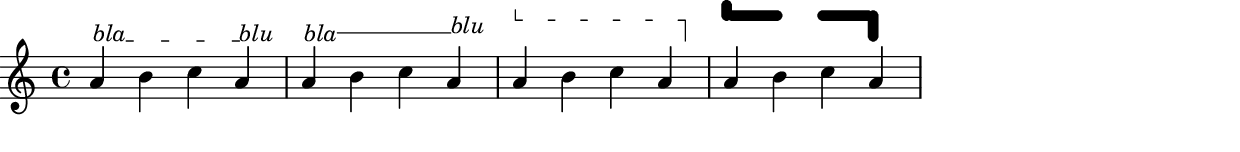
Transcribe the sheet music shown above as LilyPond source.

%% Generated by lilypond-book
%% Options: [exampleindent=10.16\mm,indent=0\mm,line-width=160\mm,paper-height=845.047\pt,paper-width=597.508\pt,papersize='(cons (* 597.508 pt) (* 845.047 pt))]
\include "lilypond-book-preamble.ly"


% ****************************************************************
% Start cut-&-pastable-section
% ****************************************************************

#(ly:set-option 'eps-box-padding 3.000000)



\paper {
  #(set-paper-size '(cons (* 597.508 pt) (* 845.047 pt)))
  indent = 0\mm
  line-width = 160\mm
  % offset the left padding, also add 1mm as lilypond creates cropped
  % images with a little space on the right
  line-width = #(- line-width (* mm  3.000000) (* mm 1))
}

\layout {
  
}




% ****************************************************************
% ly snippet:
% ****************************************************************
\sourcefilename "snippets/creating-text-spanners.ly"
\sourcefileline 0
%% DO NOT EDIT this file manually; it was automatically
%% generated from the LilyPond Wiki
%% (https://wiki.lilypond.community).
%%
%% Make any changes in the Wiki itself, or in
%% `Documentation/snippets/new/`, then run
%% `scripts/auxiliar/makelsr.pl`.
%%
%% This file is in the public domain.

\version "2.24.0"

\header {
%% Translation of GIT committish: a8a85e19654e46d725563e6deba44083ef137a2c
  texidocja = "
@code{\\startTextSpan} と @code{\\stopTextSpan} コマンドは、@c
ペダル記号やオッターバのようにテキスト スパナを容易に作成できます。@c
@code{TextSpanner} オブジェクトのプロパティをオーバライドすることで、@c
出力を変更することができます。
"
  doctitleja = "テキスト スパナを作成する"

%% Translation of GIT committish: de1e42ce512f3690387cdd065109bddff1b7bd6d
  texidocfr = "
Les commandes @code{\\startTextSpan} et @code{\\stopTextSpan} permettent
d'ajouter une ligne de prolongation aux indications textuelles, à
l'instar des indications de pédale ou d'octaviation.  Jouer sur les
propriétés de l'objet @code{TextSpanner} permet d'en modifier le rendu.
"

  doctitlefr = "Création d'extensions de texte"

%% Translation of GIT committish: 1bf2403e1cd7038a1e7ea62da560af601e3694fc
  texidoces = "
Las instrucciones @code{\\startTextSpan} y @code{\\stopTextSpan}
permiten la creación de elementos de extensión textuales tan
fácilmente como indicaciones de pedal u
octavaciones. Sobreescribimos ciertas propiedades del objeto
@code{TextSpanner} para modificar su salida.

"
  doctitlees = "Crear elementos de extensión textuales"

%% Translation of GIT committish: 8ffecf6be17c6ec2ff87cf31873121a8cce29b09
  texidocca = "
Les ordres @code{\\startTextSpan} i @code{\\stopTextSpan}
permeten la creació d'elements d'extensió textuals tan
fàcilment com indicacions de pedal o octavacions.  Sobreescrivim
certes propietats de l'object @code{TextSpanner} per modificar
la seva sortida.

"
  doctitleca = "Crear elements de extensió textuals"

  categories = "Expressive marks, Text, Tweaks and overrides"

  texidoc = "
The @code{\\startTextSpan} and @code{\\stopTextSpan} commands allow the
creation of text spanners as easily as pedal indications or
octavations. Override some properties of the @code{TextSpanner} object
to modify its output.
"

  doctitle = "Creating text spanners"
} % begin verbatim


\paper { ragged-right = ##f }

\relative c'' {
  \override TextSpanner.bound-details.left.text = #"bla"
  \override TextSpanner.bound-details.right.text = #"blu"
  a4 \startTextSpan
  b4 c
  a4 \stopTextSpan

  \override TextSpanner.style = #'line
  \once \override TextSpanner.bound-details.left.stencil-align-dir-y = #CENTER
  a4 \startTextSpan
  b4 c
  a4 \stopTextSpan

  \override TextSpanner.style = #'dashed-line
  \override TextSpanner.bound-details.left.text =
    \markup { \draw-line #'(0 . 1) }
  \override TextSpanner.bound-details.right.text =
    \markup { \draw-line #'(0 . -2) }
  \once \override TextSpanner.bound-details.right.padding = #-2
  a4 \startTextSpan
  b4 c
  a4 \stopTextSpan

  \override TextSpanner.dash-period = #10
  \override TextSpanner.dash-fraction = #0.5
  \override TextSpanner.thickness = #10
  a4 \startTextSpan
  b4 c
  a4 \stopTextSpan
}



% ****************************************************************
% end ly snippet
% ****************************************************************
